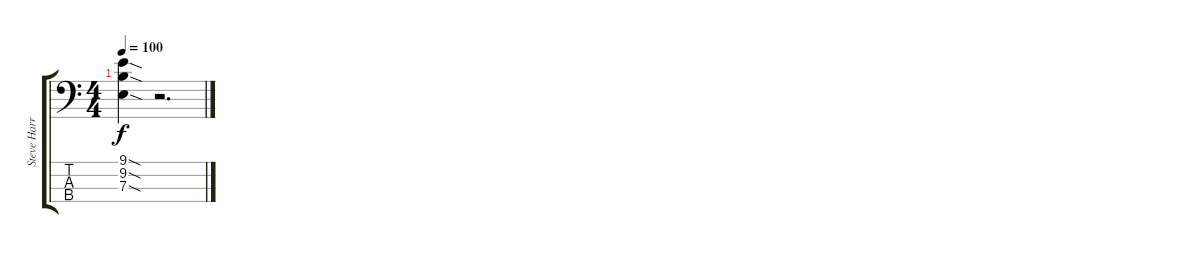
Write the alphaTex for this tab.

\track ("Steve Harris" "Steve Harr") {instrument electricbassfinger}
\staff {score tabs}
\tuning (G2 D2 A1 E1) {hide}
\ts (4 4)
\tempo 100
\clef f4
\ks c
(9.1{sod} 9.2{sod} 7.3{sod}).4{dy f} r.2{d}
